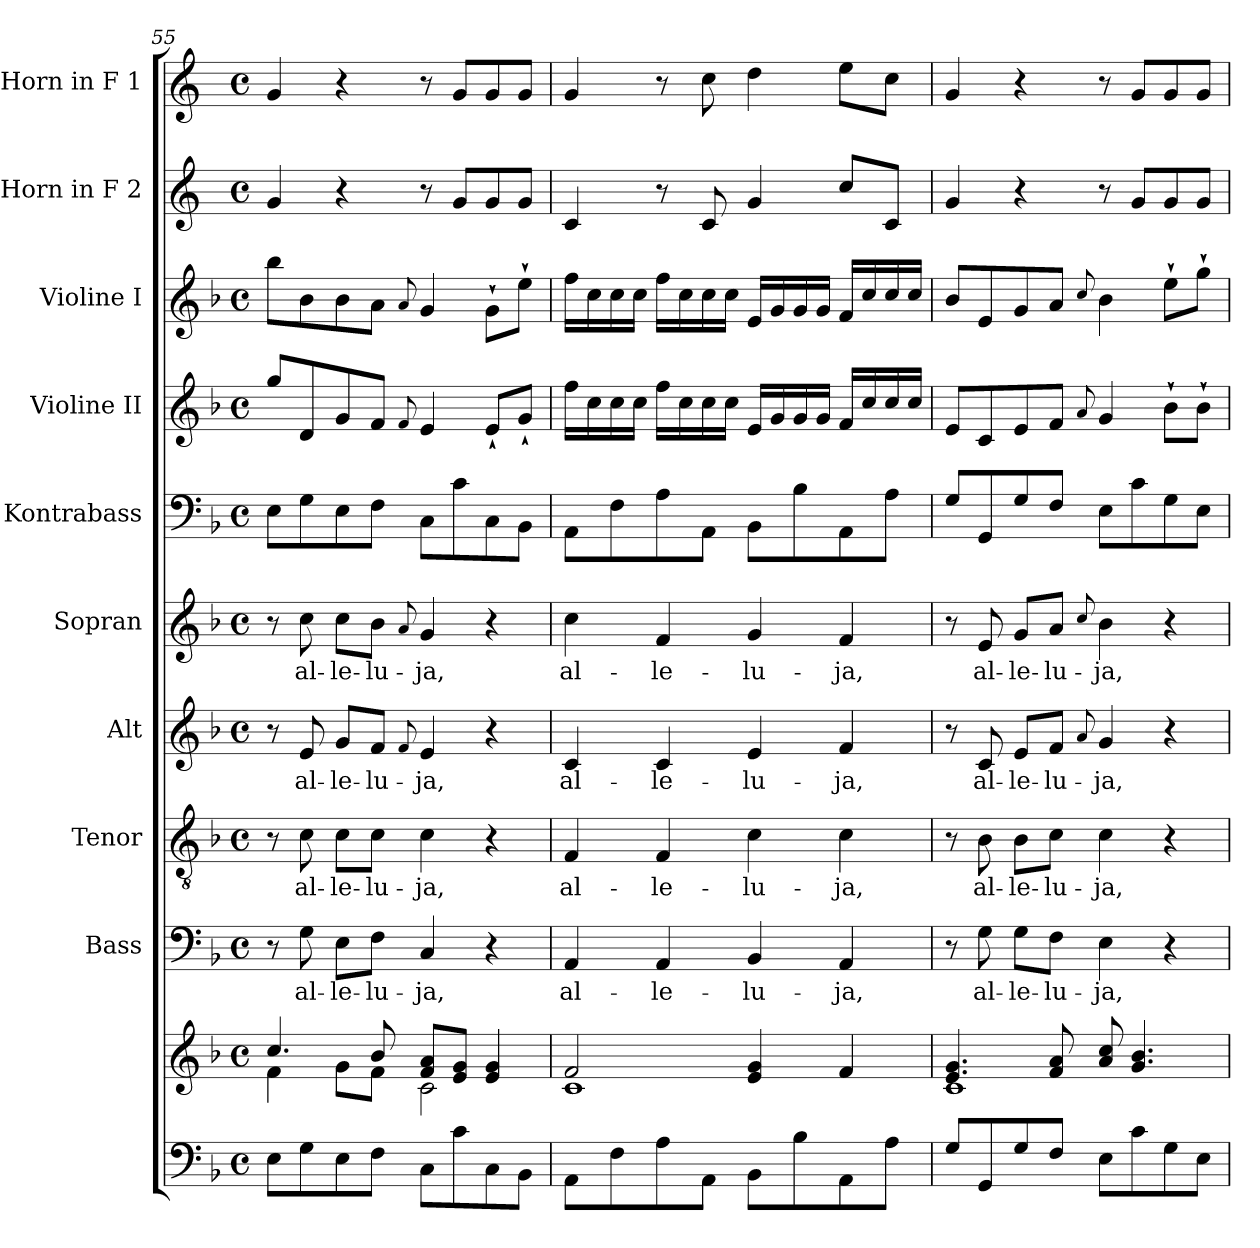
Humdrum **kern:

**kern	**kern	**kern	**text	**kern	**text	**kern	**text	**kern	**text	**kern	**kern	**kern	**kern	**kern
*part10	*part10	*part9	*part9	*part8	*part8	*part7	*part7	*part6	*part6	*part5	*part4	*part3	*part2	*part1
*staff11	*staff10	*staff9	*staff9	*staff8	*staff8	*staff7	*staff7	*staff6	*staff6	*staff5	*staff4	*staff3	*staff2	*staff1
*	*	*I"Bass	*	*I"Tenor	*	*I"Alt	*	*I"Sopran	*	*I"Kontrabass	*I"Violine II	*I"Violine I	*I"Horn in F 2	*I"Horn in F 1
*	*	*I'B.	*	*I'T.	*	*I'A.	*	*I'S.	*	*I'Kb.	*I'Vl. II	*I'Vl. I	*	*
!!LO:PB:g=z
*clefF4	*clefG2	*clefF4	*	*clefGv2	*	*clefG2	*	*clefG2	*	*clefF4	*clefG2	*clefG2	*clefG2	*clefG2
*	*	*	*	*	*	*	*	*	*	*ITrd7c12	*	*	*ITrd4c7	*ITrd4c7
*k[b-]	*k[b-]	*k[b-]	*	*k[b-]	*	*k[b-]	*	*k[b-]	*	*k[b-]	*k[b-]	*k[b-]	*k[b-]	*k[b-]
*F:	*F:	*F:	*	*F:	*	*F:	*	*F:	*	*F:	*F:	*F:	*F:	*F:
*M4/4	*M4/4	*M4/4	*	*M4/4	*	*M4/4	*	*M4/4	*	*M4/4	*M4/4	*M4/4	*M4/4	*M4/4
*met(c)	*met(c)	*met(c)	*	*met(c)	*	*met(c)	*	*met(c)	*	*met(c)	*met(c)	*met(c)	*met(c)	*met(c)
=55	=55	=55	=55	=55	=55	=55	=55	=55	=55	=55	=55	=55	=55	=55
*	*^	*	*	*	*	*	*	*	*	*	*	*	*	*
8E\L	4.cc/	4f\	8r	.	8r	.	8r	.	8r	.	8EE\L	8gg/L	8bb-\L	4c/	4c/
!	!	!	!	!LO:LY:b	!	!LO:LY:b	!	!LO:LY:b	!	!LO:LY:b	!	!	!	!	!
8G\	.	.	8G\	al-	8c\	al-	8e/	al-	8cc\	al-	8GG\	8d/	8b-\	.	.
!	!	!	!	!LO:LY:b	!	!LO:LY:b	!	!LO:LY:b	!	!LO:LY:b	!	!	!	!	!
8E\	.	8g\L	8E\L	-le-	8c\L	-le-	8g/L	-le-	8cc\L	-le-	8EE\	8g/	8b-\	4r	4r
!	!	!	!	!LO:LY:b	!	!LO:LY:b	!	!LO:LY:b	!	!LO:LY:b	!	!	!	!	!
8F\J	8b-/	8f\J	8F\J	-lu-	8c\J	-lu-	8f/J	-lu-	8b-\J	-lu-	8FF\J	8f/J	8a\J	.	.
.	.	.	.	.	.	.	8qqf/	.	8qqa/	.	.	8qqf/	8qqa/	.	.
!	!	!	!	!LO:LY:b	!	!LO:LY:b	!	!LO:LY:b	!	!LO:LY:b	!	!	!	!	!
8C\L	8f/ 8a/L	2c\	4C/	-ja,	4c\	-ja,	4e/	-ja,	4g/	-ja,	8CC\L	4e/	4g/	8r	8r
8c\	8e/ 8g/J	.	.	.	.	.	.	.	.	.	8C\	.	.	8c/L	8c/L
8C\	4e/ 4g/	.	4r	.	4r	.	4r	.	4r	.	8CC\	8e`</L	8g`>\L	8c/	8c/
8BB-\J	.	.	.	.	.	.	.	.	.	.	8BBB-\J	8g`</J	8ee`>\J	8c/J	8c/J
=56	=56	=56	=56	=56	=56	=56	=56	=56	=56	=56	=56	=56	=56	=56	=56
!	!	!	!	!LO:LY:b	!	!LO:LY:b	!	!LO:LY:b	!	!LO:LY:b	!	!	!	!	!
8AA\L	2f/	1c	4AA/	al-	4F/	al-	4c/	al-	4cc\	al-	8AAA\L	16ff\LL	16ff\LL	4F/	4c/
.	.	.	.	.	.	.	.	.	.	.	.	16cc\	16cc\	.	.
8F\	.	.	.	.	.	.	.	.	.	.	8FF\	16cc\	16cc\	.	.
.	.	.	.	.	.	.	.	.	.	.	.	16cc\JJ	16cc\JJ	.	.
!	!	!	!	!LO:LY:b	!	!LO:LY:b	!	!LO:LY:b	!	!LO:LY:b	!	!	!	!	!
8A\	.	.	4AA/	-le-	4F/	-le-	4c/	-le-	4f/	-le-	8AA\	16ff\LL	16ff\LL	8r	8r
.	.	.	.	.	.	.	.	.	.	.	.	16cc\	16cc\	.	.
8AA\J	.	.	.	.	.	.	.	.	.	.	8AAA\J	16cc\	16cc\	8F/	8f\
.	.	.	.	.	.	.	.	.	.	.	.	16cc\JJ	16cc\JJ	.	.
!	!	!	!	!LO:LY:b	!	!LO:LY:b	!	!LO:LY:b	!	!LO:LY:b	!	!	!	!	!
8BB-\L	4e/ 4g/	.	4BB-/	-lu-	4c\	-lu-	4e/	-lu-	4g/	-lu-	8BBB-\L	16e/LL	16e/LL	4c/	4g\
.	.	.	.	.	.	.	.	.	.	.	.	16g/	16g/	.	.
8B-\	.	.	.	.	.	.	.	.	.	.	8BB-\	16g/	16g/	.	.
.	.	.	.	.	.	.	.	.	.	.	.	16g/JJ	16g/JJ	.	.
!	!	!	!	!LO:LY:b	!	!LO:LY:b	!	!LO:LY:b	!	!LO:LY:b	!	!	!	!	!
8AA\	4f/	.	4AA/	-ja,	4c\	-ja,	4f/	-ja,	4f/	-ja,	8AAA\	16f/LL	16f/LL	8f/L	8a\L
.	.	.	.	.	.	.	.	.	.	.	.	16cc/	16cc/	.	.
8A\J	.	.	.	.	.	.	.	.	.	.	8AA\J	16cc/	16cc/	8F/J	8f\J
.	.	.	.	.	.	.	.	.	.	.	.	16cc/JJ	16cc/JJ	.	.
=57	=57	=57	=57	=57	=57	=57	=57	=57	=57	=57	=57	=57	=57	=57	=57
8G/L	4.e/ 4.g/	1c	8r	.	8r	.	8r	.	8r	.	8GG/L	8e/L	8b-/L	4c/	4c/
!	!	!	!	!LO:LY:b	!	!LO:LY:b	!	!LO:LY:b	!	!LO:LY:b	!	!	!	!	!
8GG/	.	.	8G\	al-	8B-\	al-	8c/	al-	8e/	al-	8GGG/	8c/	8e/	.	.
!	!	!	!	!LO:LY:b	!	!LO:LY:b	!	!LO:LY:b	!	!LO:LY:b	!	!	!	!	!
8G/	.	.	8G\L	-le-	8B-\L	-le-	8e/L	-le-	8g/L	-le-	8GG/	8e/	8g/	4r	4r
!	!	!	!	!LO:LY:b	!	!LO:LY:b	!	!LO:LY:b	!	!LO:LY:b	!	!	!	!	!
8F/J	8f/ 8a/	.	8F\J	-lu-	8c\J	-lu-	8f/J	-lu-	8a/J	-lu-	8FF/J	8f/J	8a/J	.	.
.	.	.	.	.	.	.	8qqa/	.	8qqcc/	.	.	8qqa/	8qqcc/	.	.
!	!	!	!	!LO:LY:b	!	!LO:LY:b	!	!LO:LY:b	!	!LO:LY:b	!	!	!	!	!
8E\L	8a/ 8cc/	.	4E\	-ja,	4c\	-ja,	4g/	-ja,	4b-\	-ja,	8EE\L	4g/	4b-\	8r	8r
8c\	4.g/ 4.b-/	.	.	.	.	.	.	.	.	.	8C\	.	.	8c/L	8c/L
8G\	.	.	4r	.	4r	.	4r	.	4r	.	8GG\	8b-`>\L	8ee`>\L	8c/	8c/
8E\J	.	.	.	.	.	.	.	.	.	.	8EE\J	8b-`>\J	8gg`>\J	8c/J	8c/J
*	*v	*v	*	*	*	*	*	*	*	*	*	*	*	*	*
=	=	=	=	=	=	=	=	=	=	=	=	=	=	=
*-	*-	*-	*-	*-	*-	*-	*-	*-	*-	*-	*-	*-	*-	*-
